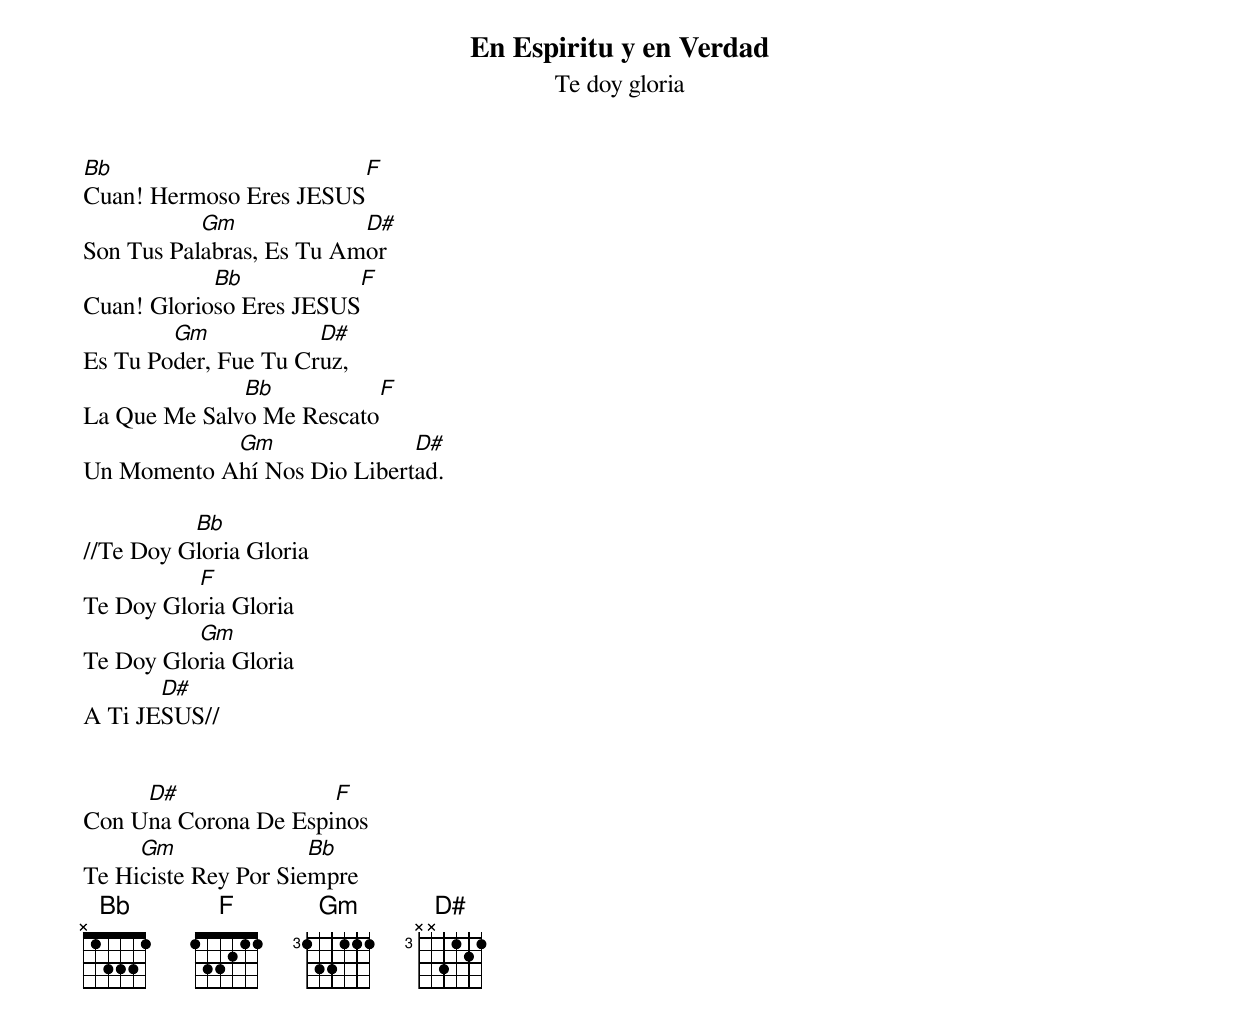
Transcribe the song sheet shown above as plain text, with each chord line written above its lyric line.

En Espiritu y en Verdad
Te doy gloria

Bb                      F
Cuan! Hermoso Eres JESUS
           Gm             D#
Son Tus Palabras, Es Tu Amor
            Bb           F
Cuan! Glorioso Eres JESUS
        Gm            D#
Es Tu Poder, Fue Tu Cruz,
              Bb          F
La Que Me Salvo Me Rescato
            Gm               D#
Un Momento Ahí Nos Dio Libertad.

          Bb
//Te Doy Gloria Gloria
          F
Te Doy Gloria Gloria
          Gm
Te Doy Gloria Gloria
       D#
A Ti JESUS//


     D#               F
Con Una Corona De Espinos
     Gm               Bb
Te Hiciste Rey Por Siempre
